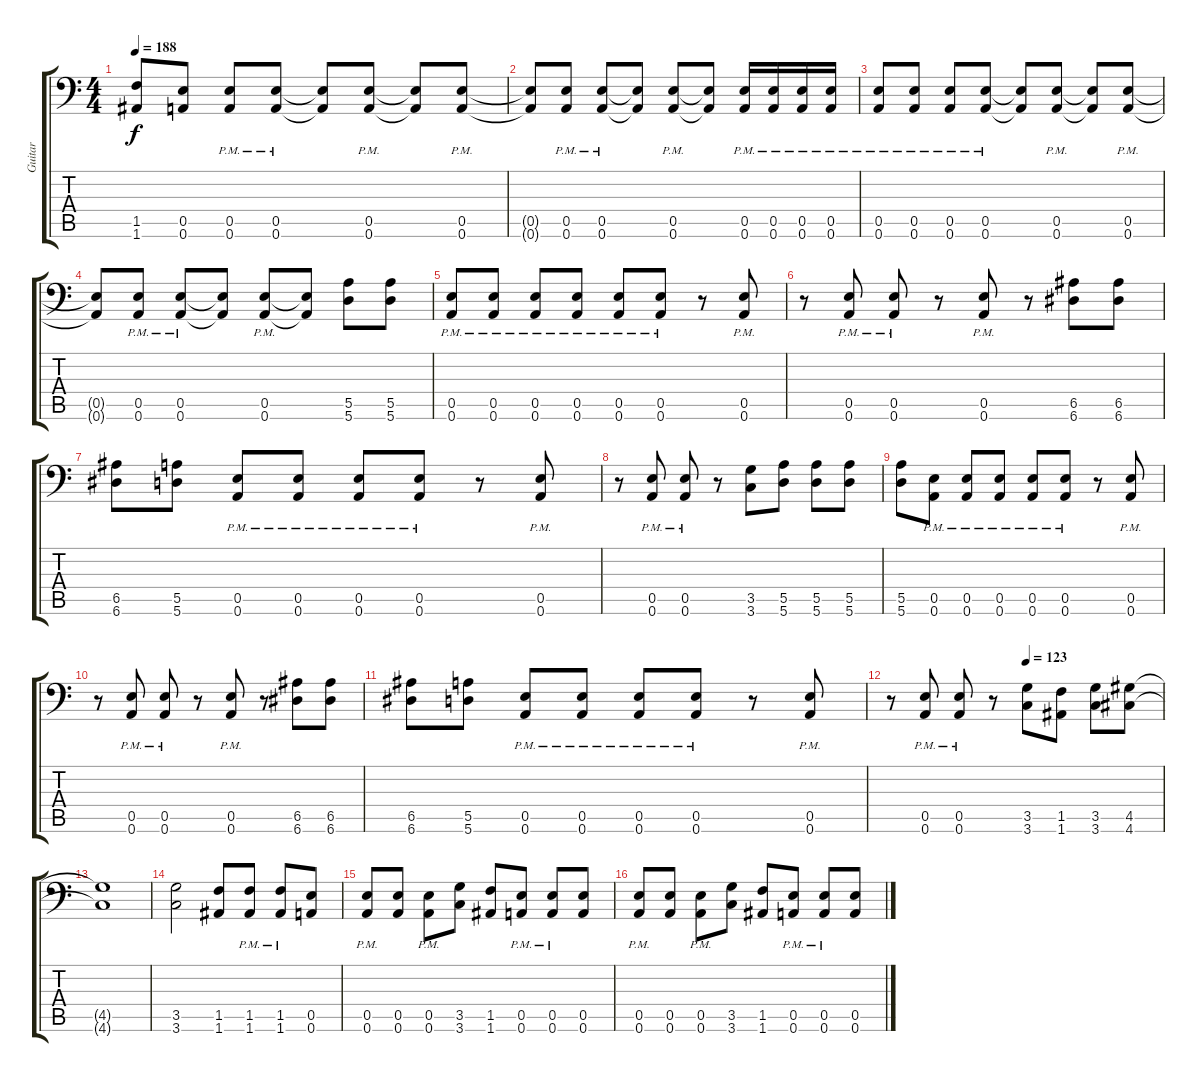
\track ("Guitar" "Guitar") {instrument distortionguitar}
\staff {score tabs}
\tuning (B3 Gb3 D3 A2 E2 A1) {hide}
\ts (4 4)
\tempo 188
\clef f4
\ks c
(1.5 1.6).8{dy f} (0.5 0.6).8 (0.5{pm} 0.6{pm}).8 (0.5{pm} 0.6{pm}).8 (0.5{t} 0.6{t}).8 (0.5{pm} 0.6{pm}).8 (0.5{t} 0.6{t}).8 (0.5{pm} 0.6{pm}).8 |
(0.5{t} 0.6{t}).8 (0.5{pm} 0.6{pm}).8 (0.5{pm} 0.6{pm}).8 (0.5{t} 0.6{t}).8 (0.5{pm} 0.6{pm}).8 (0.5{t} 0.6{t}).8 (0.5{pm} 0.6{pm}).16 (0.5{pm} 0.6{pm}).16 (0.5{pm} 0.6{pm}).16 (0.5{pm} 0.6{pm}).16 |
(0.5{pm} 0.6{pm}).8 (0.5{pm} 0.6{pm}).8 (0.5{pm} 0.6{pm}).8 (0.5{pm} 0.6{pm}).8 (0.5{t} 0.6{t}).8 (0.5{pm} 0.6{pm}).8 (0.5{t} 0.6{t}).8 (0.5{pm} 0.6{pm}).8 |
(0.5{t} 0.6{t}).8 (0.5{pm} 0.6{pm}).8 (0.5{pm} 0.6{pm}).8 (0.5{t} 0.6{t}).8 (0.5{pm} 0.6{pm}).8 (0.5{t} 0.6{t}).8 (5.5 5.6).8 (5.5 5.6).8 |
(0.5{pm} 0.6{pm}).8 (0.5{pm} 0.6{pm}).8 (0.5{pm} 0.6{pm}).8 (0.5{pm} 0.6{pm}).8 (0.5{pm} 0.6{pm}).8 (0.5{pm} 0.6{pm}).8 r.8 (0.5{pm} 0.6{pm}).8 |
r.8 (0.5{pm} 0.6{pm}).8 (0.5{pm} 0.6{pm}).8 r.8 (0.5{pm} 0.6{pm}).8 r.8 (6.5 6.6).8 (6.5 6.6).8 |
(6.5 6.6).8 (5.5 5.6).8 (0.5{pm} 0.6{pm}).8 (0.5{pm} 0.6{pm}).8 (0.5{pm} 0.6{pm}).8 (0.5{pm} 0.6{pm}).8 r.8 (0.5{pm} 0.6{pm}).8 |
r.8 (0.5{pm} 0.6{pm}).8 (0.5{pm} 0.6{pm}).8 r.8 (3.5 3.6).8 (5.5 5.6).8 (5.5 5.6).8 (5.5 5.6).8 |
(5.5 5.6).8 (0.5{pm} 0.6{pm}).8 (0.5{pm} 0.6{pm}).8 (0.5{pm} 0.6{pm}).8 (0.5{pm} 0.6{pm}).8 (0.5{pm} 0.6{pm}).8 r.8 (0.5{pm} 0.6{pm}).8 |
r.8 (0.5{pm} 0.6{pm}).8 (0.5{pm} 0.6{pm}).8 r.8 (0.5{pm} 0.6{pm}).8 r.8 (6.5 6.6).8 (6.5 6.6).8 |
(6.5 6.6).8 (5.5 5.6).8 (0.5{pm} 0.6{pm}).8 (0.5{pm} 0.6{pm}).8 (0.5{pm} 0.6{pm}).8 (0.5{pm} 0.6{pm}).8 r.8 (0.5{pm} 0.6{pm}).8 |
\tempo (123 0.5)
r.8 (0.5{pm} 0.6{pm}).8 (0.5{pm} 0.6{pm}).8 r.8 (3.5 3.6).8 (1.5 1.6).8 (3.5 3.6).8 (4.5 4.6).8 |
(4.5{t} 4.6{t}).1 |
(3.5 3.6).2 (1.5 1.6).8 (1.5{pm} 1.6{pm}).8 (1.5{pm} 1.6{pm}).8 (0.5 0.6).8 |
(0.5{pm} 0.6{pm}).8 (0.5 0.6).8 (0.5{pm} 0.6{pm}).8 (3.5 3.6).8 (1.5 1.6).8 (0.5{pm} 0.6{pm}).8 (0.5{pm} 0.6{pm}).8 (0.5 0.6).8 |
(0.5{pm} 0.6{pm}).8 (0.5 0.6).8 (0.5{pm} 0.6{pm}).8 (3.5 3.6).8 (1.5 1.6).8 (0.5{pm} 0.6{pm}).8 (0.5{pm} 0.6{pm}).8 (0.5 0.6).8
